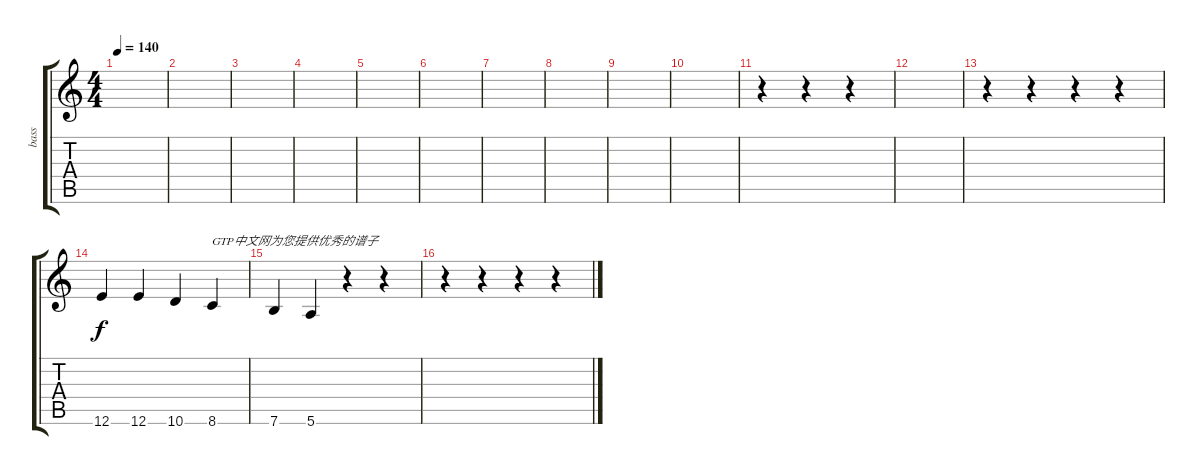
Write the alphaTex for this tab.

\track ("bass" "bass") {instrument electricbasspick}
\staff {score tabs}
\tuning (E4 B3 G3 D3 A2 E2) {hide}
\ts (4 4)
\tempo 140
\clef g2
\ks c
|
|
|
|
|
|
|
|
|
|
r.4 r.4 r.4 |
|
r.4 r.4 r.4 r.4 |
12.6.4 12.6.4 10.6.4 8.6.4{txt "GTP中文网为您提供优秀的谱子"} |
7.6.4 5.6.4 r.4 r.4 |
r.4 r.4 r.4 r.4
